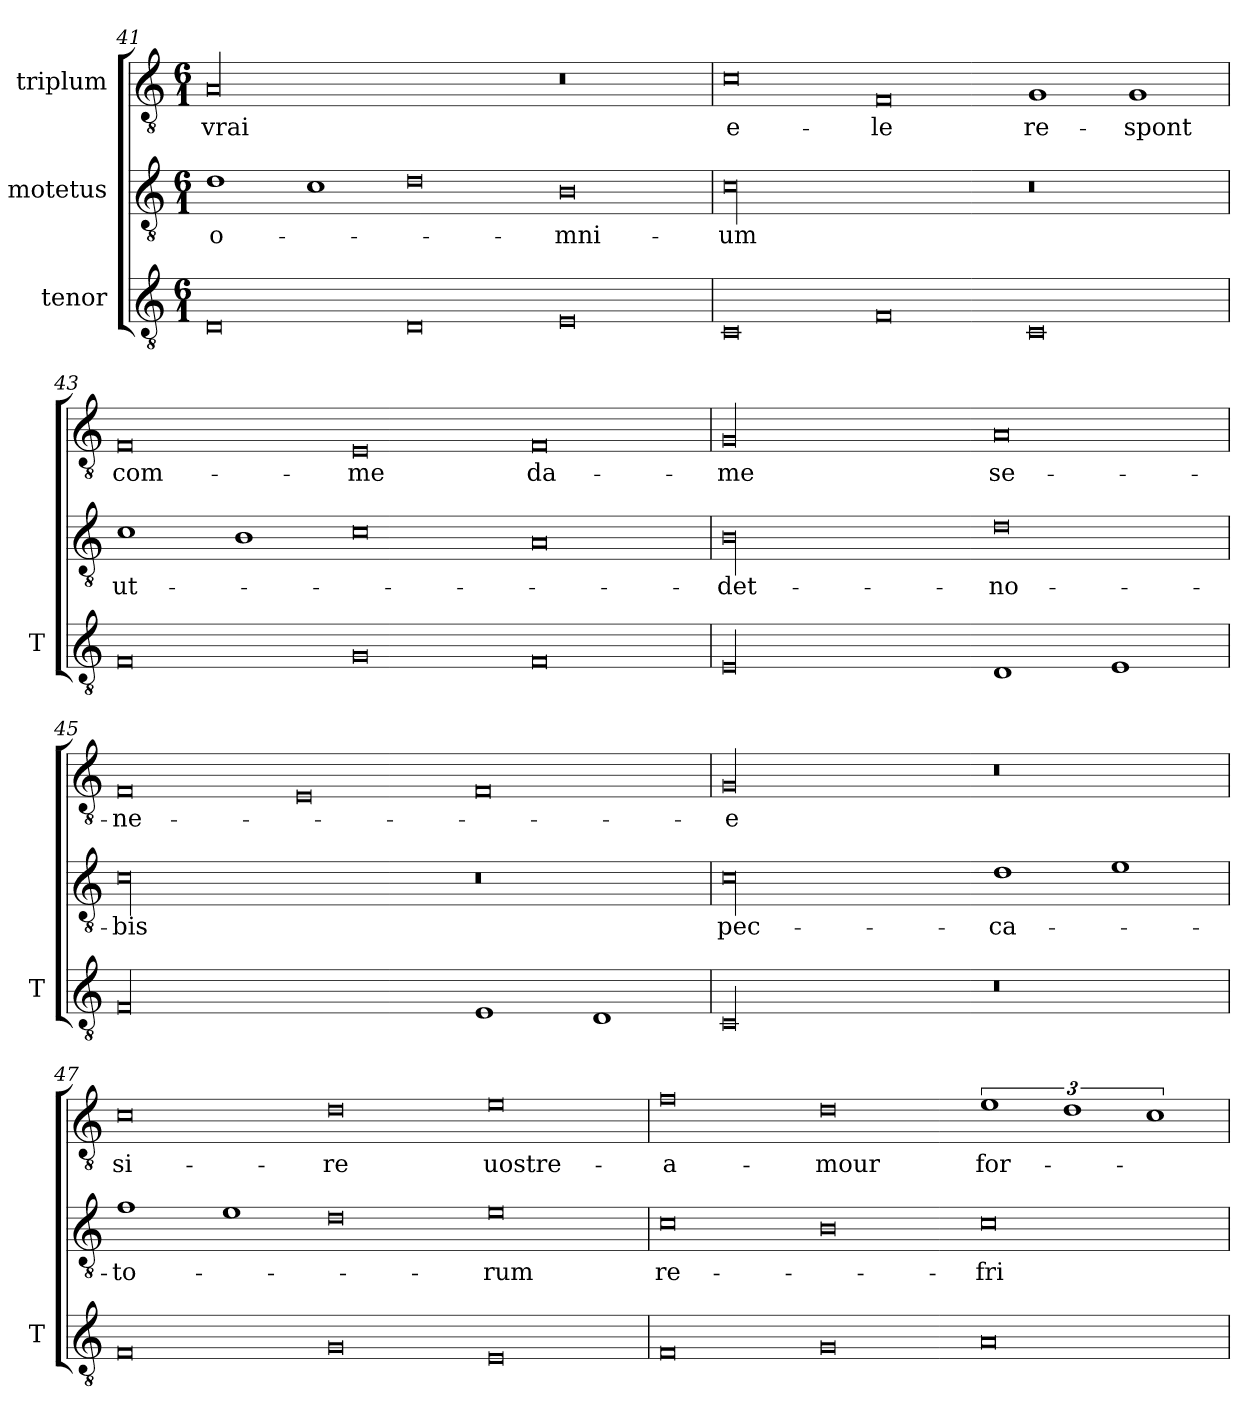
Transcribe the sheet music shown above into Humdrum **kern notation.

**kern	**kern	**text	**kern	**text
*part3	*part2	*part2	*part1	*part1
*staff3	*staff2	*staff2	*staff1	*staff1
*I"tenor	*I"motetus	*	*I"triplum	*
*I'T	*	*	*	*
*clefGv2	*clefGv2	*	*clefGv2	*
*k[]	*k[]	*	*k[]	*
*C:	*C:	*	*C:	*
*M6/1	*M6/1	*	*M6/1	*
=41	=41	=41	=41	=41
0D/	1d\	o-	00A/	-vrai
.	1c\	.	.	.
0D/	0d\	.	.	.
0E/	0B\	-mni-	0r	.
=42	=42	=42	=42	=42
0C/	00c\	-um	0c\	e-
0F/	.	.	0F/	-le
0C/	0r	.	1G/	re-
.	.	.	1G/	-spont
!!LO:PB:g=z
=43	=43	=43	=43	=43
0F/	1c\	ut-	0F/	com-
.	1B\	.	.	.
0G/	0c\	.	0E/	-me
0F/	0A/	.	0F/	da-
=44	=44	=44	=44	=44
00E/	00B\	det-	00G/	-me
1D/	0d\	no-	0A/	se-
1E/	.	.	.	.
=45	=45	=45	=45	=45
00F/	00c\	-bis	0F/	-ne-
.	.	.	0E/	.
1E/	0r	.	0F/	.
1D/	.	.	.	.
=46	=46	=46	=46	=46
00C/	00c\	pec-	00G/	-e
0r	1d\	-ca-	0r	.
.	1e\	.	.	.
=47	=47	=47	=47	=47
0F/	1f\	-to-	0c\	si-
.	1e\	.	.	.
0G/	0d\	.	0d\	-re
0E/	0e\	-rum	0e\	uostre-
=48	=48	=48	=48	=48
0F/	0c\	re-	0f\	a-
0G/	0B\	.	0d\	-mour
0A/	0c\	-fri-	3%2e\	for-
.	.	.	3%2d\	.
.	.	.	3%2c\	.
=	=	=	=	=
*-	*-	*-	*-	*-
